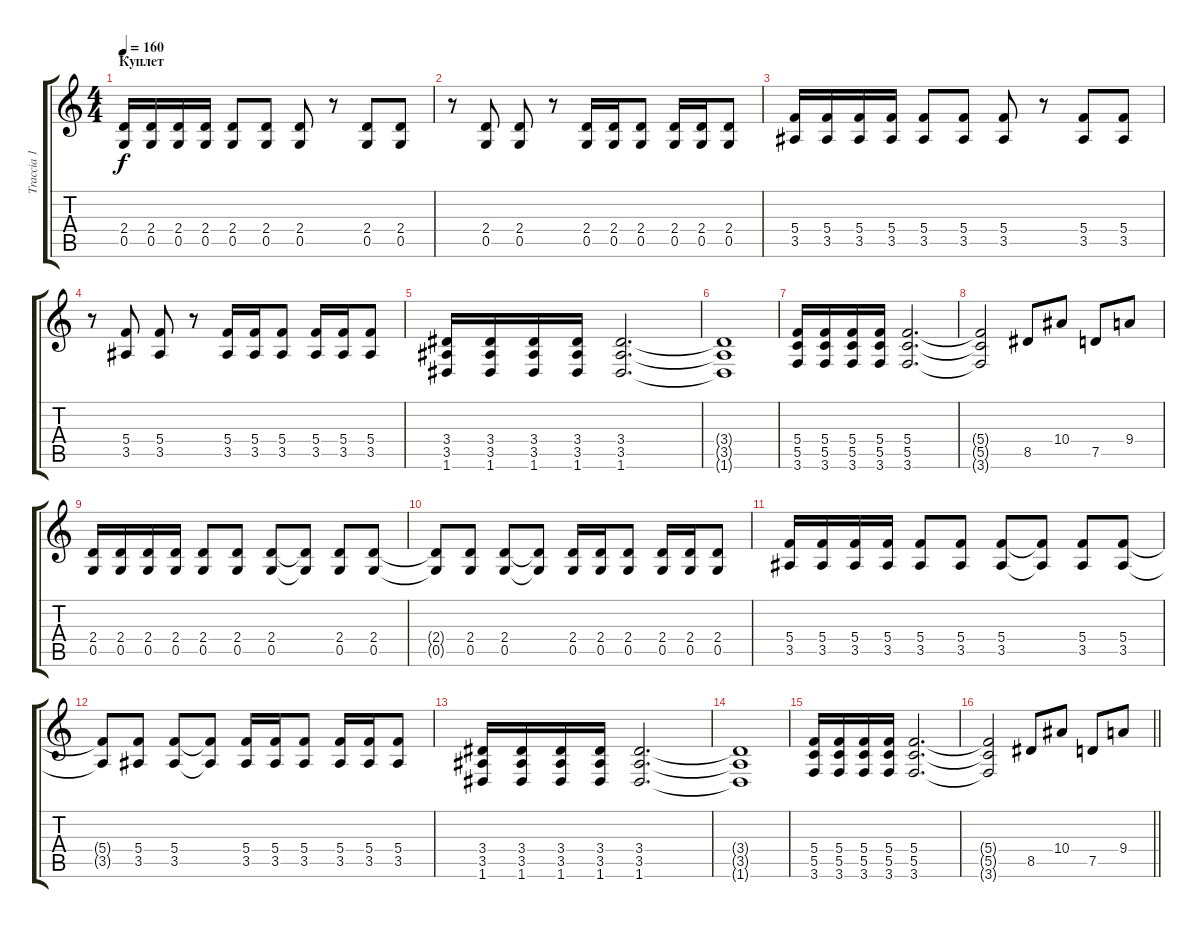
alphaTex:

\track ("Traccia 1" "Traccia 1") {instrument distortionguitar}
\staff {score tabs}
\tuning (D4 A3 F3 C3 G2 D2) {hide}
\ts (4 4)
\section ("" "Куплет")
\tempo 160
\clef g2
\ks c
(2.4 0.5).16{dy f} (2.4 0.5).16 (2.4 0.5).16 (2.4 0.5).16 (2.4 0.5).8 (2.4 0.5).8 (2.4 0.5).8 r.8 (2.4 0.5).8 (2.4 0.5).8 |
r.8 (2.4 0.5).8 (2.4 0.5).8 r.8 (2.4 0.5).16 (2.4 0.5).16 (2.4 0.5).8 (2.4 0.5).16 (2.4 0.5).16 (2.4 0.5).8 |
(5.4 3.5).16 (5.4 3.5).16 (5.4 3.5).16 (5.4 3.5).16 (5.4 3.5).8 (5.4 3.5).8 (5.4 3.5).8 r.8 (5.4 3.5).8 (5.4 3.5).8 |
r.8 (5.4 3.5).8 (5.4 3.5).8 r.8 (5.4 3.5).16 (5.4 3.5).16 (5.4 3.5).8 (5.4 3.5).16 (5.4 3.5).16 (5.4 3.5).8 |
(3.4 3.5 1.6).16 (3.4 3.5 1.6).16 (3.4 3.5 1.6).16 (3.4 3.5 1.6).16 (3.4 3.5 1.6).2{d} |
(3.4{t} 3.5{t} 1.6{t}).1 |
(5.4 5.5 3.6).16 (5.4 5.5 3.6).16 (5.4 5.5 3.6).16 (5.4 5.5 3.6).16 (5.4 5.5 3.6).2{d} |
(5.4{t} 5.5{t} 3.6{t}).2 8.5.8 10.4.8 7.5.8 9.4.8 |
(2.4 0.5).16 (2.4 0.5).16 (2.4 0.5).16 (2.4 0.5).16 (2.4 0.5).8 (2.4 0.5).8 (2.4 0.5).8 (2.4{t} 0.5{t}).8 (2.4 0.5).8 (2.4 0.5).8 |
(2.4{t} 0.5{t}).8 (2.4 0.5).8 (2.4 0.5).8 (2.4{t} 0.5{t}).8 (2.4 0.5).16 (2.4 0.5).16 (2.4 0.5).8 (2.4 0.5).16 (2.4 0.5).16 (2.4 0.5).8 |
(5.4 3.5).16 (5.4 3.5).16 (5.4 3.5).16 (5.4 3.5).16 (5.4 3.5).8 (5.4 3.5).8 (5.4 3.5).8 (5.4{t} 3.5{t}).8 (5.4 3.5).8 (5.4 3.5).8 |
(5.4{t} 3.5{t}).8 (5.4 3.5).8 (5.4 3.5).8 (5.4{t} 3.5{t}).8 (5.4 3.5).16 (5.4 3.5).16 (5.4 3.5).8 (5.4 3.5).16 (5.4 3.5).16 (5.4 3.5).8 |
(3.4 3.5 1.6).16 (3.4 3.5 1.6).16 (3.4 3.5 1.6).16 (3.4 3.5 1.6).16 (3.4 3.5 1.6).2{d} |
(3.4{t} 3.5{t} 1.6{t}).1 |
(5.4 5.5 3.6).16 (5.4 5.5 3.6).16 (5.4 5.5 3.6).16 (5.4 5.5 3.6).16 (5.4 5.5 3.6).2{d} |
\barLineRight lightlight
(5.4{t} 5.5{t} 3.6{t}).2 8.5.8 10.4.8 7.5.8 9.4.8
